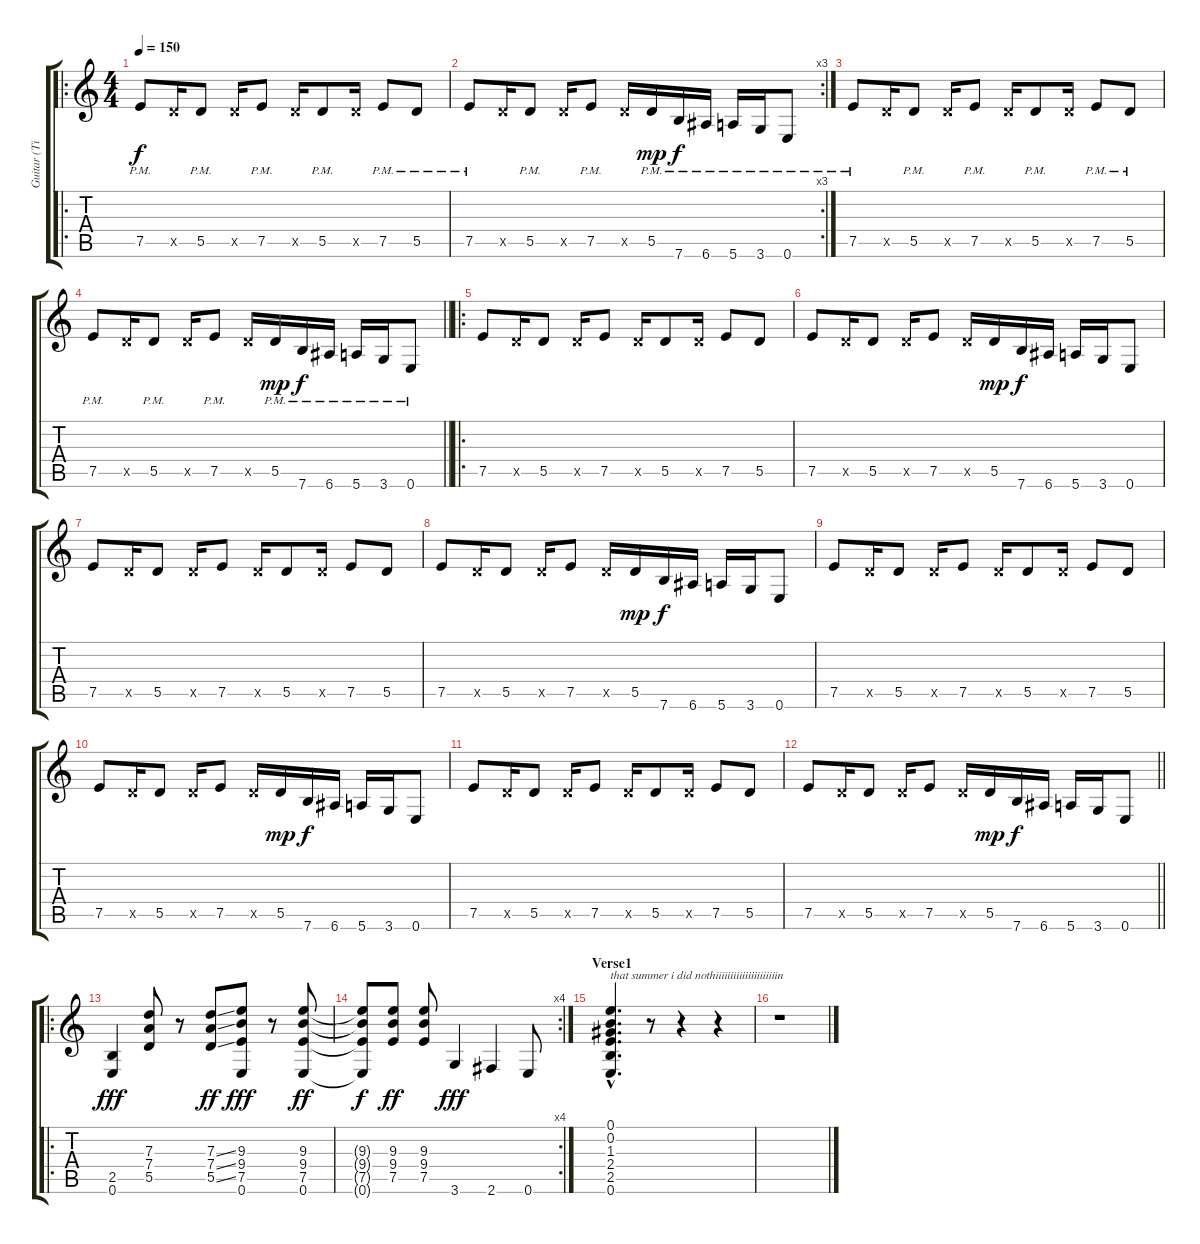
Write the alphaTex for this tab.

\track ("Guitar (Tim)" "Guitar (Ti") {instrument overdrivenguitar}
\staff {score tabs}
\tuning (E4 B3 G3 D3 A2 E2) {hide}
\ro
\ts (4 4)
\tempo 150
\clef g2
\ks c
7.5{pm}.8{dy f instrument overdrivenguitar} 5.5{x}.16 5.5{pm}.8 5.5{x}.16 7.5{pm}.8 5.5{x}.16 5.5{pm}.8 5.5{x}.16 7.5{pm}.8 5.5{pm}.8 |
\rc 3
7.5{pm}.8 5.5{x}.16 5.5{pm}.8 5.5{x}.16 7.5{pm}.8 5.5{x}.16 5.5{pm}.16{dy mp} 7.6{pm}.16{dy f} 6.6{pm}.16 5.6{pm}.16 3.6{pm}.16 0.6{pm}.8 |
7.5{pm}.8 5.5{x}.16 5.5{pm}.8 5.5{x}.16 7.5{pm}.8 5.5{x}.16 5.5{pm}.8 5.5{x}.16 7.5{pm}.8 5.5{pm}.8 |
\barLineRight lightlight
7.5{pm}.8 5.5{x}.16 5.5{pm}.8 5.5{x}.16 7.5{pm}.8 5.5{x}.16 5.5{pm}.16{dy mp} 7.6{pm}.16{dy f} 6.6{pm}.16 5.6{pm}.16 3.6{pm}.16 0.6{pm}.8 |
\ro
7.5.8 5.5{x}.16 5.5.8 5.5{x}.16 7.5.8 5.5{x}.16 5.5.8 5.5{x}.16 7.5.8 5.5.8 |
7.5.8 5.5{x}.16 5.5.8 5.5{x}.16 7.5.8 5.5{x}.16 5.5.16{dy mp} 7.6.16{dy f} 6.6.16 5.6.16 3.6.16 0.6.8 |
7.5.8 5.5{x}.16 5.5.8 5.5{x}.16 7.5.8 5.5{x}.16 5.5.8 5.5{x}.16 7.5.8 5.5.8 |
7.5.8 5.5{x}.16 5.5.8 5.5{x}.16 7.5.8 5.5{x}.16 5.5.16{dy mp} 7.6.16{dy f} 6.6.16 5.6.16 3.6.16 0.6.8 |
7.5.8 5.5{x}.16 5.5.8 5.5{x}.16 7.5.8 5.5{x}.16 5.5.8 5.5{x}.16 7.5.8 5.5.8 |
7.5.8 5.5{x}.16 5.5.8 5.5{x}.16 7.5.8 5.5{x}.16 5.5.16{dy mp} 7.6.16{dy f} 6.6.16 5.6.16 3.6.16 0.6.8 |
7.5.8 5.5{x}.16 5.5.8 5.5{x}.16 7.5.8 5.5{x}.16 5.5.8 5.5{x}.16 7.5.8 5.5.8 |
\barLineRight lightlight
7.5.8 5.5{x}.16 5.5.8 5.5{x}.16 7.5.8 5.5{x}.16 5.5.16{dy mp} 7.6.16{dy f} 6.6.16 5.6.16 3.6.16 0.6.8 |
\ro
(2.5 0.6).4{dy fff} (7.3 7.4 5.5).8 r.8 (7.3{ss} 7.4{ss} 5.5{ss}).8{dy ff} (9.3 9.4 7.5 0.6).8{dy fff} r.8 (9.3 9.4 7.5 0.6).8{dy ff} |
\rc 4
(9.3{t} 9.4{t} 7.5{t} 0.6{t}).8{dy f} (9.3 9.4 7.5).8{dy ff} (9.3 9.4 7.5).8 3.6.4{dy fff} 2.6.4 0.6.8 |
\section ("" "Verse1")
(0.1{hac} 0.2{hac} 1.3{hac} 2.4{hac} 2.5{hac} 0.6{hac}).4{d txt "that summer i did nothiiiiiiiiiiiiiiiiiiiiin"} r.8 r.4 r.4 |
r.1
